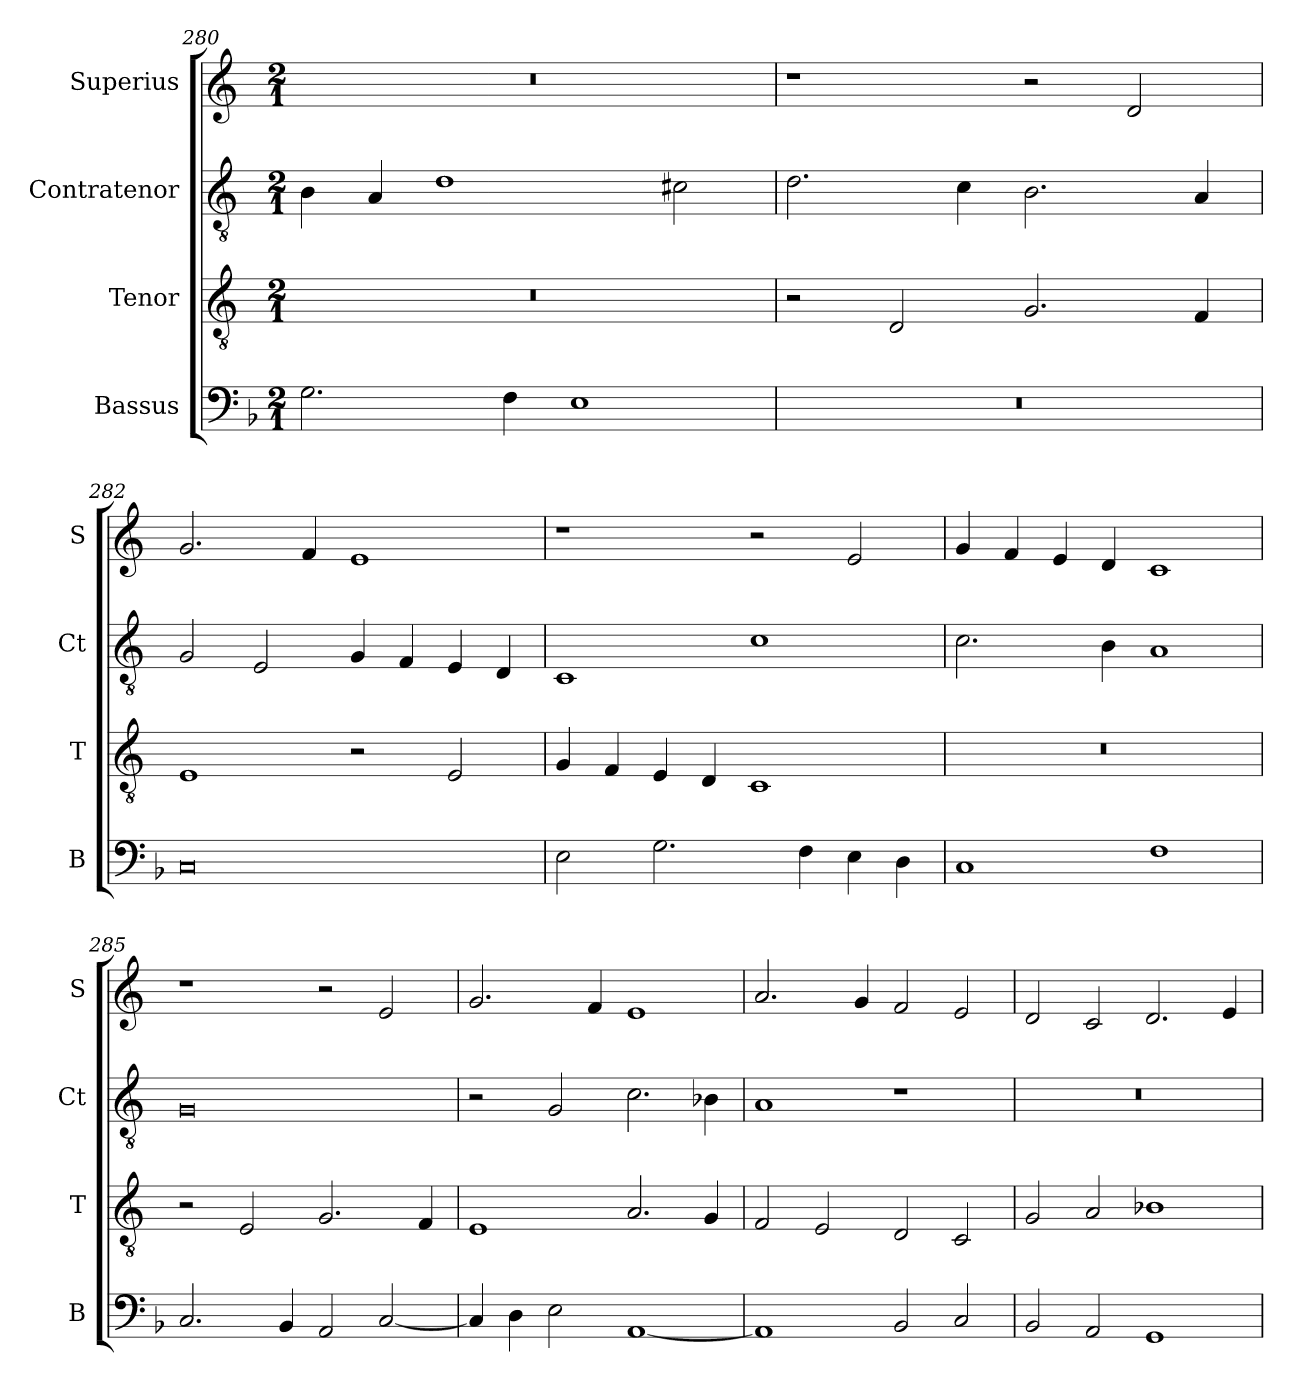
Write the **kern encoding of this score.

**kern	**kern	**kern	**kern
*part4	*part3	*part2	*part1
*staff4	*staff3	*staff2	*staff1
*I"Bassus	*I"Tenor	*I"Contratenor	*I"Superius
*I'B	*I'T	*I'Ct	*I'S
*clefF4	*clefGv2	*clefGv2	*clefG2
*k[b-]	*k[]	*k[]	*k[]
*M2/1	*M2/1	*M2/1	*M2/1
=280	=280	=280	=280
2.G	0r	4B	0r
.	.	4A	.
.	.	1d	.
4F	.	.	.
1E	.	.	.
.	.	2c#X	.
=281	=281	=281	=281
0r	2r	2.d	1r
.	2D	.	.
.	.	4c	.
.	2.G	2.B	2r
.	.	.	2d
.	4F	4A	.
=282	=282	=282	=282
0C	1E	2G	2.g
.	.	2E	.
.	.	.	4f
.	2r	4G	1e
.	.	4F	.
.	2E	4E	.
.	.	4D	.
=283	=283	=283	=283
2E	4G	1C	1r
.	4F	.	.
2.G	4E	.	.
.	4D	.	.
.	1C	1c	2r
4F	.	.	.
4E	.	.	2e
4D	.	.	.
=284	=284	=284	=284
1C	0r	2.c	4g
.	.	.	4f
.	.	.	4e
.	.	4B	4d
1F	.	1A	1c
=285	=285	=285	=285
2.C	2r	0G	1r
.	2E	.	.
4BB-	.	.	.
2AA	2.G	.	2r
[2C	.	.	2e
.	4F	.	.
=286	=286	=286	=286
4C]	1E	2r	2.g
4D	.	.	.
2E	.	2G	.
.	.	.	4f
[1AA	2.A	2.c	1e
.	4G	4B-X	.
=287	=287	=287	=287
1AA]	2F	1A	2.a
.	2E	.	.
.	.	.	4g
2BB-	2D	1r	2f
2C	2C	.	2e
=288	=288	=288	=288
2BB-	2G	0r	2d
2AA	2A	.	2c
1GG	1B-X	.	2.d
.	.	.	4e
=	=	=	=
*-	*-	*-	*-
